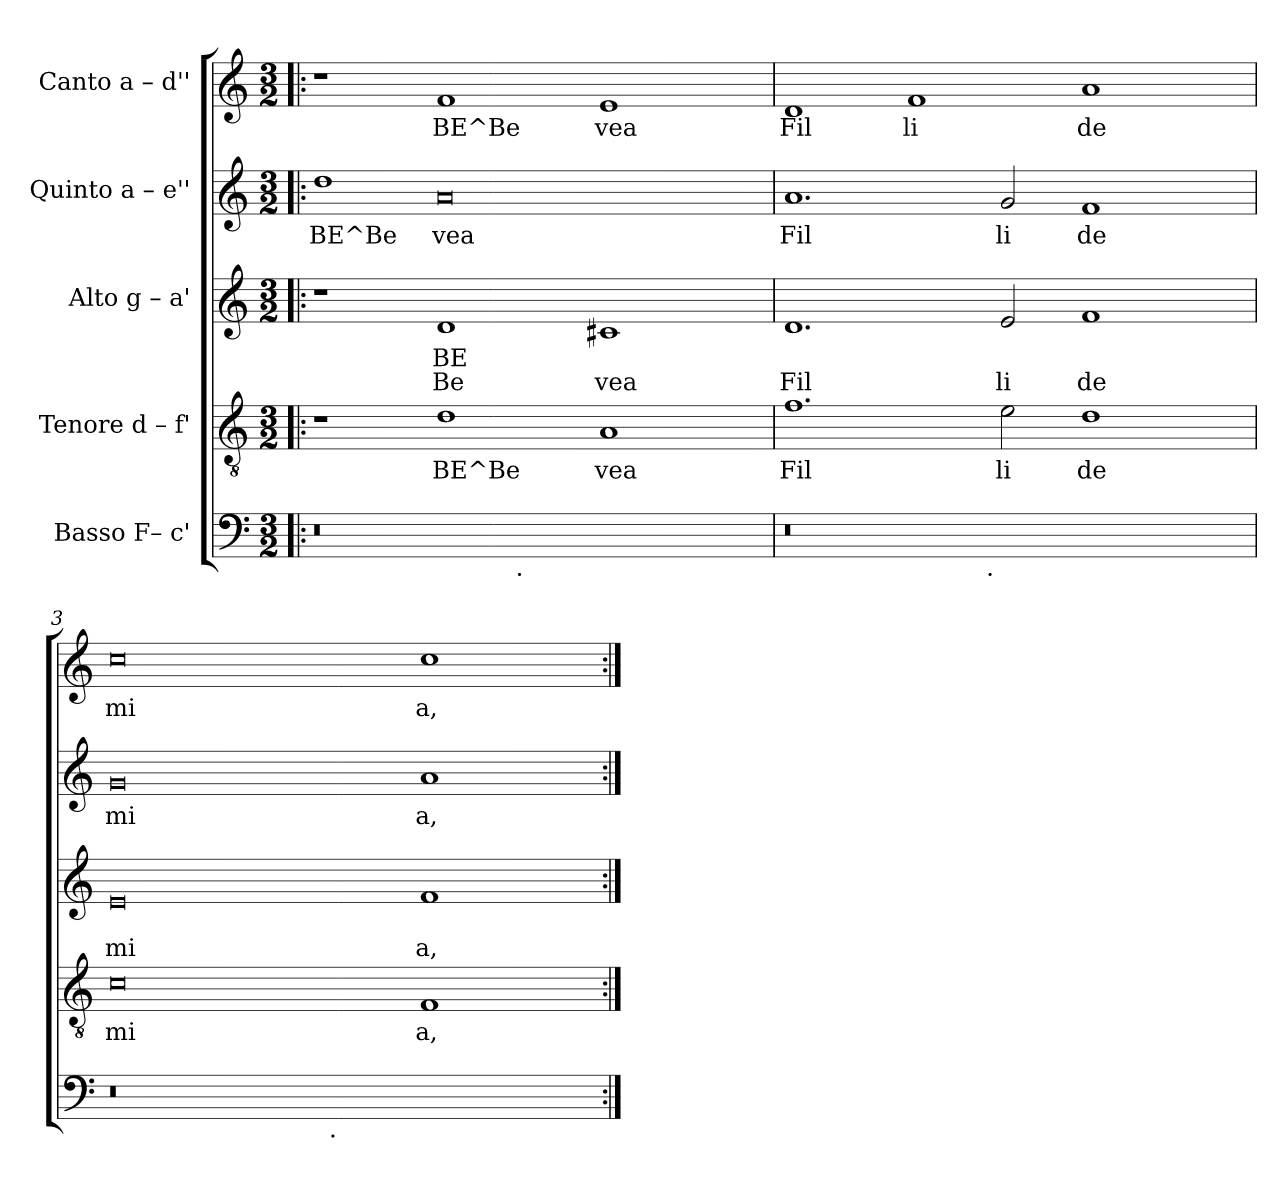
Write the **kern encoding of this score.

**kern	**kern	**text	**kern	**text	**text	**kern	**text	**kern	**text
*part5	*part4	*part4	*part3	*part3	*part3	*part2	*part2	*part1	*part1
*staff5	*staff4	*staff4	*staff3	*staff3	*staff3	*staff2	*staff2	*staff1	*staff1
*I"Basso  F– c'	*I"Tenore  d – f'	*	*I"Alto  g – a'	*	*	*I"Quinto  a – e''	*	*I"Canto  a – d''	*
!!LO:PB:g=z
*stria5	*stria5	*	*stria5	*	*	*stria5	*	*stria5	*
*clefF4	*clefGv2	*	*clefG2	*	*	*clefG2	*	*clefG2	*
*k[]	*k[]	*	*k[]	*	*	*k[]	*	*k[]	*
*C:	*C:	*	*C:	*	*	*C:	*	*C:	*
*M3/2	*M3/2	*	*M3/2	*	*	*M3/2	*	*M3/2	*
=1!|:	=1!|:	=1!|:	=1!|:	=1!|:	=1!|:	=1!|:	=1!|:	=1!|:	=1!|:
!	!	!	!	!	!	!	!LO:LY:b:rj	!	!
*^	*	*	*	*	*	*	*	*	*
0.r	1ryy	1r	.	1r	.	.	1dd	BE^Be	1r	.
!	!	!	!LO:LY:b:rj	!	!LO:LY:b:rj	!LO:LY:b:rj	!	!LO:LY:b:rj	!	!LO:LY:b:rj
.	4...ryy	1d	BE^Be	1d	BE	Be	0a	vea	1f	BE^Be
!	!LO:TX:b:t=.	!	!	!	!	!	!	!	!	!
.	1ryy	.	.	.	.	.	.	.	.	.
!	!	!	!LO:LY:b:rj	!	!LO:LY:b:rj	!LO:LY:b:rj	!	!	!	!LO:LY:b:rj
.	.	1A	vea	1c#X	.	vea	.	.	1e	vea
.	2ryy	.	.	.	.	.	.	.	.	.
.	32ryy	.	.	.	.	.	.	.	.	.
=2	=2	=2	=2	=2	=2	=2	=2	=2	=2	=2
!	!	!	!LO:LY:b:rj	!	!LO:LY:b:rj	!LO:LY:b:rj	!	!LO:LY:b:rj	!	!LO:LY:b:rj
0.r	1ryy	1.f	Fil	1.d	.	Fil	1.a	Fil	1d	Fil
!	!	!	!	!	!	!	!	!	!	!LO:LY:b:rj
.	4...ryy	.	.	.	.	.	.	.	1f	li
!	!LO:TX:b:t=.	!	!	!	!	!	!	!	!	!
.	1ryy	.	.	.	.	.	.	.	.	.
!	!	!	!LO:LY:b:rj	!	!LO:LY:b:rj	!LO:LY:b:rj	!	!LO:LY:b:rj	!	!
.	.	2e\	li	2e/	.	li	2g/	li	.	.
!	!	!	!LO:LY:b:rj	!	!LO:LY:b:rj	!LO:LY:b:rj	!	!LO:LY:b:rj	!	!LO:LY:b:rj
.	.	1d	de	1f	.	de	1f	de	1a	de
.	2ryy	.	.	.	.	.	.	.	.	.
.	32ryy	.	.	.	.	.	.	.	.	.
=3	=3	=3	=3	=3	=3	=3	=3	=3	=3	=3
!	!	!	!LO:LY:b:rj	!	!LO:LY:b:rj	!LO:LY:b:rj	!	!LO:LY:b:rj	!	!LO:LY:b:rj
0.r	1ryy	0c	mi	0e	.	mi	0g	mi	0cc	mi
.	4...ryy	.	.	.	.	.	.	.	.	.
!	!LO:TX:b:t=.	!	!	!	!	!	!	!	!	!
.	1ryy	.	.	.	.	.	.	.	.	.
!	!	!	!LO:LY:b:rj	!	!LO:LY:b:rj	!LO:LY:b:rj	!	!LO:LY:b:rj	!	!LO:LY:b:rj
.	.	1F	a,	1f	.	a,	1a	a,	1cc	a,
.	2ryy	.	.	.	.	.	.	.	.	.
.	32ryy	.	.	.	.	.	.	.	.	.
*v	*v	*	*	*	*	*	*	*	*	*
=:|!	=:|!	=:|!	=:|!	=:|!	=:|!	=:|!	=:|!	=:|!	=:|!
*-	*-	*-	*-	*-	*-	*-	*-	*-	*-
